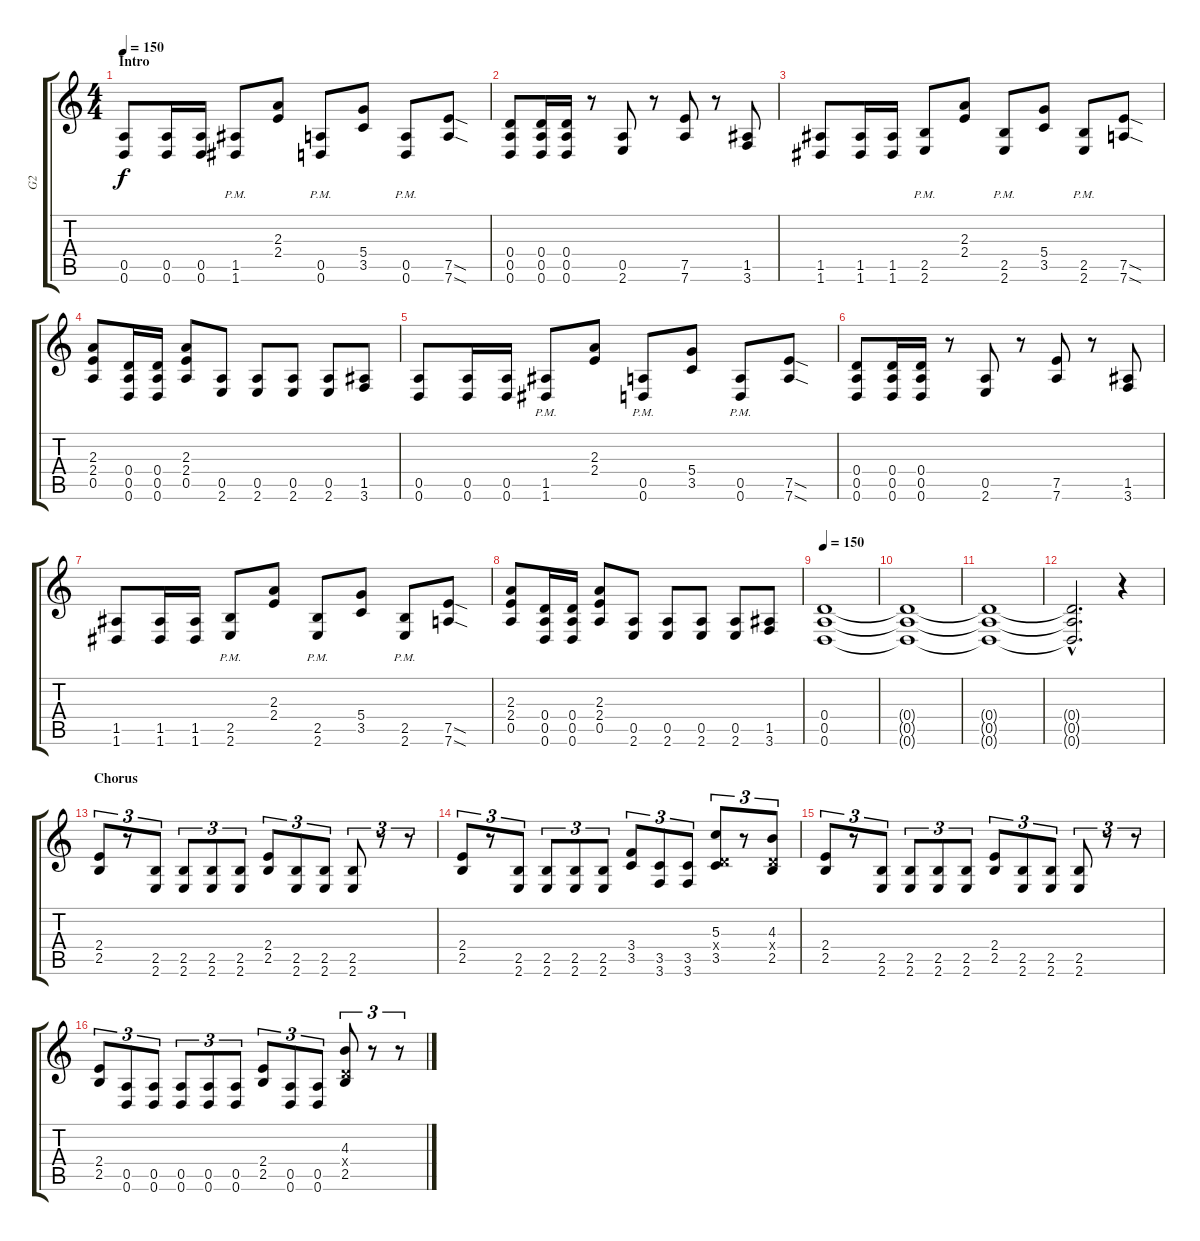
\track ("G2" "G2") {instrument overdrivenguitar}
\staff {score tabs}
\tuning (E4 B3 G3 D3 A2 D2) {hide}
\ts (4 4)
\section ("" "Intro")
\tempo 150
\tempo 120
\tempo 150
\clef g2
\ks c
(0.5 0.6).8{dy f instrument overdrivenguitar} (0.5 0.6).16 (0.5 0.6).16 (1.5{pm} 1.6{pm}).8 (2.3 2.4).8 (0.5{pm} 0.6{pm}).8 (5.4 3.5).8 (0.5{pm} 0.6{pm}).8 (7.5{sod} 7.6{sod}).8 |
(0.4 0.5 0.6).8 (0.4 0.5 0.6).16 (0.4 0.5 0.6).16 r.8 (0.5 2.6).8 r.8 (7.5 7.6).8 r.8 (1.5 3.6).8 |
(1.5 1.6).8 (1.5 1.6).16 (1.5 1.6).16 (2.5{pm} 2.6{pm}).8 (2.3 2.4).8 (2.5{pm} 2.6{pm}).8 (5.4 3.5).8 (2.5{pm} 2.6{pm}).8 (7.5{sod} 7.6{sod}).8 |
(2.3 2.4 0.5).8 (0.4 0.5 0.6).16 (0.4 0.5 0.6).16 (2.3 2.4 0.5).8 (0.5 2.6).8 (0.5 2.6).8 (0.5 2.6).8 (0.5 2.6).8 (1.5 3.6).8 |
(0.5 0.6).8 (0.5 0.6).16 (0.5 0.6).16 (1.5{pm} 1.6{pm}).8 (2.3 2.4).8 (0.5{pm} 0.6{pm}).8 (5.4 3.5).8 (0.5{pm} 0.6{pm}).8 (7.5{sod} 7.6{sod}).8 |
(0.4 0.5 0.6).8 (0.4 0.5 0.6).16 (0.4 0.5 0.6).16 r.8 (0.5 2.6).8 r.8 (7.5 7.6).8 r.8 (1.5 3.6).8 |
(1.5 1.6).8 (1.5 1.6).16 (1.5 1.6).16 (2.5{pm} 2.6{pm}).8 (2.3 2.4).8 (2.5{pm} 2.6{pm}).8 (5.4 3.5).8 (2.5{pm} 2.6{pm}).8 (7.5{sod} 7.6{sod}).8 |
(2.3 2.4 0.5).8 (0.4 0.5 0.6).16 (0.4 0.5 0.6).16 (2.3 2.4 0.5).8 (0.5 2.6).8 (0.5 2.6).8 (0.5 2.6).8 (0.5 2.6).8 (1.5 3.6).8 |
\section ("" "")
\tempo 150
(0.4 0.5 0.6).1 |
(0.4{t} 0.5{t} 0.6{t}).1 |
(0.4{t} 0.5{t} 0.6{t}).1 |
(0.4{hac t} 0.5{hac t} 0.6{hac t}).2{d} r.4 |
\section ("" "Chorus")
(2.4 2.5).8{tu (3 2)} r.8{tu (3 2)} (2.5 2.6).8{tu (3 2)} (2.5 2.6).8{tu (3 2)} (2.5 2.6).8{tu (3 2)} (2.5 2.6).8{tu (3 2)} (2.4 2.5).8{tu (3 2)} (2.5 2.6).8{tu (3 2)} (2.5 2.6).8{tu (3 2)} (2.5 2.6).8{tu (3 2)} r.8{tu (3 2)} r.8{tu (3 2)} |
(2.4 2.5).8{tu (3 2)} r.8{tu (3 2)} (2.5 2.6).8{tu (3 2)} (2.5 2.6).8{tu (3 2)} (2.5 2.6).8{tu (3 2)} (2.5 2.6).8{tu (3 2)} (3.4 3.5).8{tu (3 2)} (3.5 3.6).8{tu (3 2)} (3.5 3.6).8{tu (3 2)} (5.3 0.4{x} 3.5).8{tu (3 2)} r.8{tu (3 2)} (4.3 0.4{x} 2.5).8{tu (3 2)} |
(2.4 2.5).8{tu (3 2)} r.8{tu (3 2)} (2.5 2.6).8{tu (3 2)} (2.5 2.6).8{tu (3 2)} (2.5 2.6).8{tu (3 2)} (2.5 2.6).8{tu (3 2)} (2.4 2.5).8{tu (3 2)} (2.5 2.6).8{tu (3 2)} (2.5 2.6).8{tu (3 2)} (2.5 2.6).8{tu (3 2)} r.8{tu (3 2)} r.8{tu (3 2)} |
(2.4 2.5).8{tu (3 2)} (0.5 0.6).8{tu (3 2)} (0.5 0.6).8{tu (3 2)} (0.5 0.6).8{tu (3 2)} (0.5 0.6).8{tu (3 2)} (0.5 0.6).8{tu (3 2)} (2.4 2.5).8{tu (3 2)} (0.5 0.6).8{tu (3 2)} (0.5 0.6).8{tu (3 2)} (4.3 0.4{x} 2.5).8{tu (3 2)} r.8{tu (3 2)} r.8{tu (3 2)}
